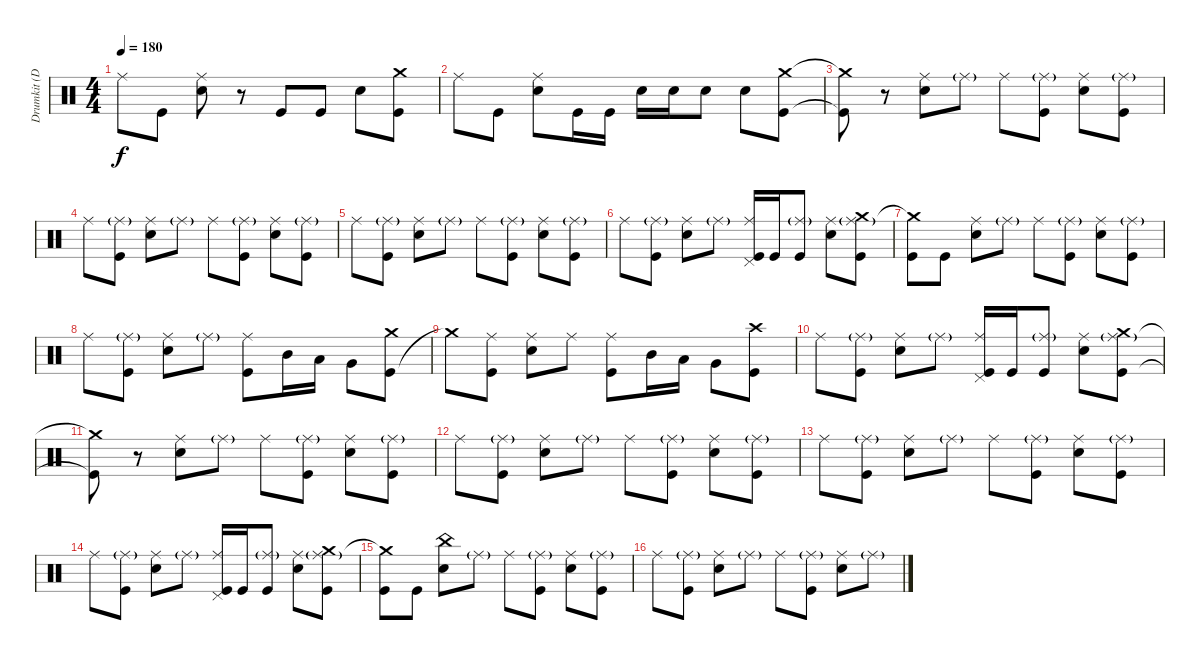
\track ("Drumkit (DeGrasso)" "Drumkit (D") {instrument percussion}
\staff {score}
\articulation defaults
\ts (4 4)
\tempo 180
\clef neutral
\ks c "Ride (middle)".8{dy f} "Kick (hit)".8
("Snare (hit) 2" "Ride (middle)").8 r.8 "Kick (hit)".8 "Kick (hit)".8 "Snare (hit) 2".8 ("Kick (hit)" "Crash medium (hit)").8 |
"Ride (middle)".8 "Kick (hit)".8 ("Snare (hit) 2" "Ride (middle)").8 "Kick (hit)".16 "Kick (hit)".16 "Snare (hit) 2".16 "Snare (hit) 2".16 "Snare (hit) 2".8 "Snare (hit) 2".8 ("Kick (hit)" "Crash medium (hit)").8 |
("Kick (hit)"{t} "Crash medium (hit)"{t}).8 r.8 ("Snare (hit) 2" "Ride (middle)").8 "Ride (middle)"{g}.8 "Ride (middle)".8 ("Kick (hit)" "Ride (middle)"{g}).8 ("Snare (hit) 2" "Ride (middle)").8 ("Kick (hit)" "Ride (middle)"{g}).8 |
"Ride (middle)".8 ("Kick (hit)" "Ride (middle)"{g}).8 ("Snare (hit) 2" "Ride (middle)").8 "Ride (middle)"{g}.8 "Ride (middle)".8 ("Kick (hit)" "Ride (middle)"{g}).8 ("Snare (hit) 2" "Ride (middle)").8 ("Kick (hit)" "Ride (middle)"{g}).8 |
"Ride (middle)".8 ("Kick (hit)" "Ride (middle)"{g}).8 ("Snare (hit) 2" "Ride (middle)").8 "Ride (middle)"{g}.8 "Ride (middle)".8 ("Kick (hit)" "Ride (middle)"{g}).8 ("Snare (hit) 2" "Ride (middle)").8 ("Kick (hit)" "Ride (middle)"{g}).8 |
"Ride (middle)".8 ("Kick (hit)" "Ride (middle)"{g}).8 ("Snare (hit) 2" "Ride (middle)").8 "Ride (middle)"{g}.8 ("Ride (middle)" "Pedal Hi-Hat (hit)" "Kick (hit)").16 "Kick (hit)".16 ("Kick (hit)" "Ride (middle)"{g}).8 ("Snare (hit) 2" "Ride (middle)").8 ("Kick (hit)" "Ride (middle)"{g} "Crash medium (hit)").8 |
("Kick (hit)" "Crash medium (hit)"{t}).8 "Kick (hit)".8 ("Snare (hit) 2" "Ride (middle)").8 "Ride (middle)"{g}.8 "Ride (middle)".8 ("Kick (hit)" "Ride (middle)"{g}).8 ("Snare (hit) 2" "Ride (middle)").8 ("Kick (hit)" "Ride (middle)"{g}).8 |
"Ride (middle)".8 ("Kick (hit)" "Ride (middle)"{g}).8 ("Snare (hit) 2" "Ride (middle)").8 "Ride (middle)"{g}.8 ("Ride (middle)" "Kick (hit)").8 "Mid Tom (hit)".16 "Low Tom (hit)".16 "Very Low Tom (hit)".8 ("Kick (hit)" "Crash medium (hit)").8 |
"Crash medium (hit)"{t}.8 ("Ride (middle)" "Kick (hit)").8 ("Ride (middle)" "Snare (hit) 2").8 "Ride (middle)".8 ("Ride (middle)" "Kick (hit)").8 "Mid Tom (hit)".16 "Low Tom (hit)".16 "Very Low Tom (hit)".8 ("Kick (hit)" "Crash high (hit)").8 |
"Ride (middle)".8 ("Kick (hit)" "Ride (middle)"{g}).8 ("Snare (hit) 2" "Ride (middle)").8 "Ride (middle)"{g}.8 ("Ride (middle)" "Pedal Hi-Hat (hit)" "Kick (hit)").16 "Kick (hit)".16 ("Kick (hit)" "Ride (middle)"{g}).8 ("Snare (hit) 2" "Ride (middle)").8 ("Kick (hit)" "Ride (middle)"{g} "Crash medium (hit)").8 |
("Kick (hit)"{t} "Crash medium (hit)"{t}).8 r.8 ("Snare (hit) 2" "Ride (middle)").8 "Ride (middle)"{g}.8 "Ride (middle)".8 ("Kick (hit)" "Ride (middle)"{g}).8 ("Snare (hit) 2" "Ride (middle)").8 ("Kick (hit)" "Ride (middle)"{g}).8 |
"Ride (middle)".8 ("Kick (hit)" "Ride (middle)"{g}).8 ("Snare (hit) 2" "Ride (middle)").8 "Ride (middle)"{g}.8 "Ride (middle)".8 ("Kick (hit)" "Ride (middle)"{g}).8 ("Snare (hit) 2" "Ride (middle)").8 ("Kick (hit)" "Ride (middle)"{g}).8 |
"Ride (middle)".8 ("Kick (hit)" "Ride (middle)"{g}).8 ("Snare (hit) 2" "Ride (middle)").8 "Ride (middle)"{g}.8 "Ride (middle)".8 ("Kick (hit)" "Ride (middle)"{g}).8 ("Snare (hit) 2" "Ride (middle)").8 ("Kick (hit)" "Ride (middle)"{g}).8 |
"Ride (middle)".8 ("Kick (hit)" "Ride (middle)"{g}).8 ("Snare (hit) 2" "Ride (middle)").8 "Ride (middle)"{g}.8 ("Ride (middle)" "Pedal Hi-Hat (hit)" "Kick (hit)").16 "Kick (hit)".16 ("Kick (hit)" "Ride (middle)"{g}).8 ("Snare (hit) 2" "Ride (middle)").8 ("Kick (hit)" "Ride (middle)"{g} "Crash medium (hit)").8 |
("Kick (hit)" "Crash medium (hit)"{t}).8 "Kick (hit)".8 ("Snare (hit) 2" "China (hit)").8 "Ride (middle)"{g}.8 "Ride (middle)".8 ("Kick (hit)" "Ride (middle)"{g}).8 ("Snare (hit) 2" "Ride (middle)").8 ("Kick (hit)" "Ride (middle)"{g}).8 |
"Ride (middle)".8 ("Kick (hit)" "Ride (middle)"{g}).8 ("Snare (hit) 2" "Ride (middle)").8 "Ride (middle)"{g}.8 "Ride (middle)".8 ("Kick (hit)" "Ride (middle)"{g}).8 ("Snare (hit) 2" "Ride (middle)").8 "Ride (middle)"{g}.8
